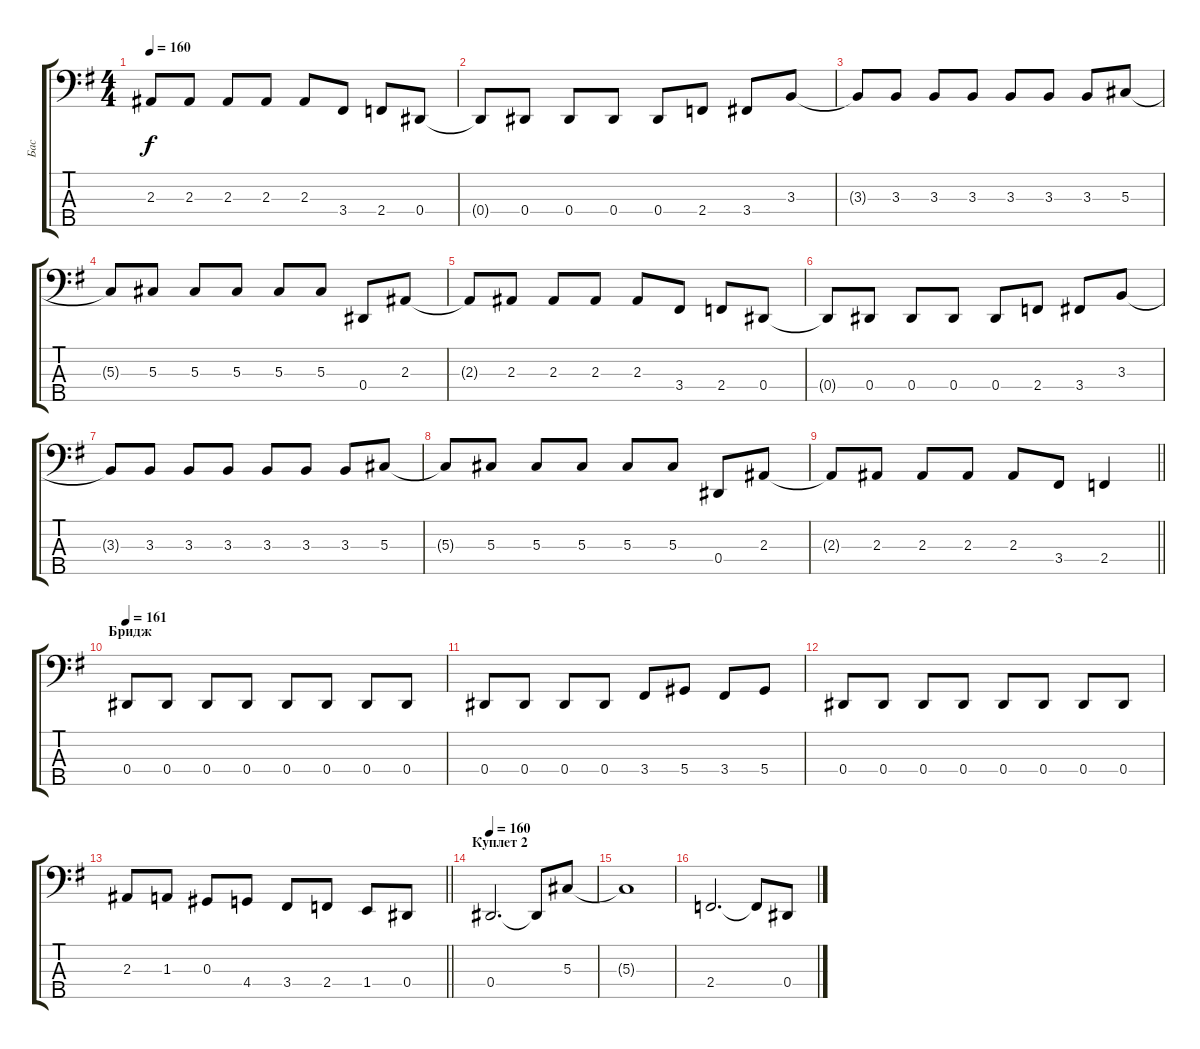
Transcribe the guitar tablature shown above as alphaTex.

\track ("Бас" "Бас") {instrument electricbasspick}
\staff {score tabs}
\tuning (Gb2 Db2 Ab1 Eb1 Bb0) {hide}
\ts (4 4)
\tempo 160
\clef f4
\ks eminor
2.3{t}.8{dy f} 2.3.8 2.3.8 2.3.8 2.3.8 3.4.8 2.4.8 0.4.8 |
0.4{t}.8 0.4.8 0.4.8 0.4.8 0.4.8 2.4.8 3.4.8 3.3.8 |
3.3{t}.8 3.3.8 3.3.8 3.3.8 3.3.8 3.3.8 3.3.8 5.3.8 |
5.3{t}.8 5.3.8 5.3.8 5.3.8 5.3.8 5.3.8 0.4.8 2.3.8 |
2.3{t}.8 2.3.8 2.3.8 2.3.8 2.3.8 3.4.8 2.4.8 0.4.8 |
0.4{t}.8 0.4.8 0.4.8 0.4.8 0.4.8 2.4.8 3.4.8 3.3.8 |
3.3{t}.8 3.3.8 3.3.8 3.3.8 3.3.8 3.3.8 3.3.8 5.3.8 |
5.3{t}.8 5.3.8 5.3.8 5.3.8 5.3.8 5.3.8 0.4.8 2.3.8 |
\barLineRight lightlight
2.3{t}.8 2.3.8 2.3.8 2.3.8 2.3.8 3.4.8 2.4.4 |
\section ("" "Бридж")
\tempo 161
0.4.8 0.4.8 0.4.8 0.4.8 0.4.8 0.4.8 0.4.8 0.4.8 |
0.4.8 0.4.8 0.4.8 0.4.8 3.4.8 5.4.8 3.4.8 5.4.8 |
0.4.8 0.4.8 0.4.8 0.4.8 0.4.8 0.4.8 0.4.8 0.4.8 |
\barLineRight lightlight
2.3.8 1.3.8 0.3.8 4.4.8 3.4.8 2.4.8 1.4.8 0.4.8 |
\section ("" "Куплет 2")
\tempo 160
0.4.2{d} 0.4{t}.8 5.3.8 |
5.3{t}.1 |
2.4.2{d} 2.4{t}.8 0.4.8
